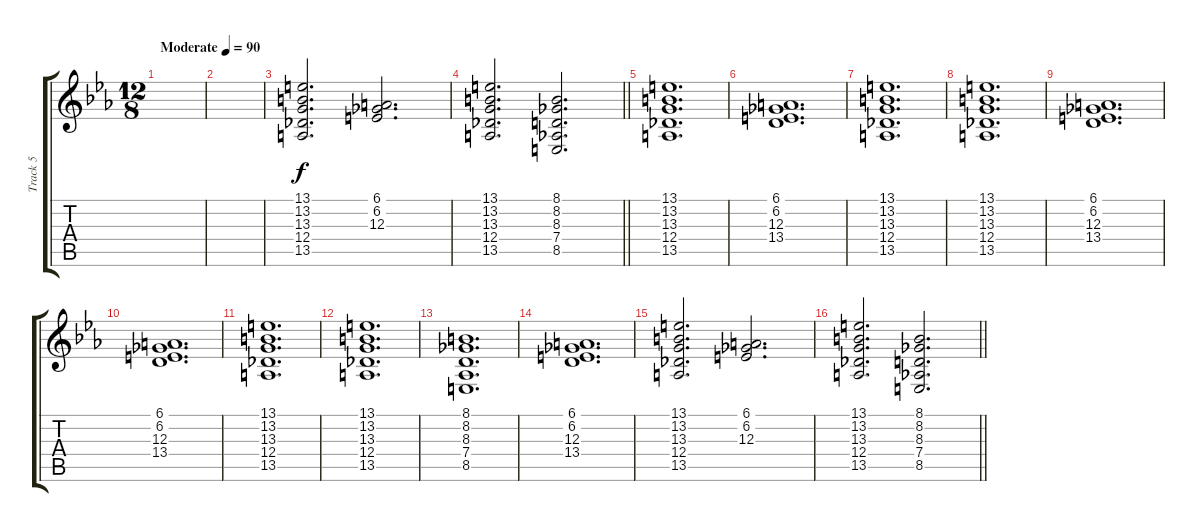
\track ("Track 5" "Track 5") {instrument drawbarorgan}
\staff {score tabs}
\tuning (Eb4 Bb3 Gb3 Db3 Ab2 Eb2) {hide}
\ts (12 8)
\tempo (90 "Moderate")
\clef g2
\ks eb
|
|
(13.1 13.2 13.3 12.4 13.5).2{d} (6.1 6.2 12.3).2{d} |
\barLineRight lightlight
(13.1 13.2 13.3 12.4 13.5).2{d} (8.1 8.2 8.3 7.4 8.5).2{d} |
(13.1 13.2 13.3 12.4 13.5).1{d} |
(6.1 6.2 12.3 13.4).1{d} |
(13.1 13.2 13.3 12.4 13.5).1{d} |
(13.1 13.2 13.3 12.4 13.5).1{d} |
(6.1 6.2 12.3 13.4).1{d} |
(6.1 6.2 12.3 13.4).1{d} |
(13.1 13.2 13.3 12.4 13.5).1{d} |
(13.1 13.2 13.3 12.4 13.5).1{d} |
(8.1 8.2 8.3 7.4 8.5).1{d} |
(6.1 6.2 12.3 13.4).1{d} |
(13.1 13.2 13.3 12.4 13.5).2{d} (6.1 6.2 12.3).2{d} |
\barLineRight lightlight
(13.1 13.2 13.3 12.4 13.5).2{d} (8.1 8.2 8.3 7.4 8.5).2{d}
